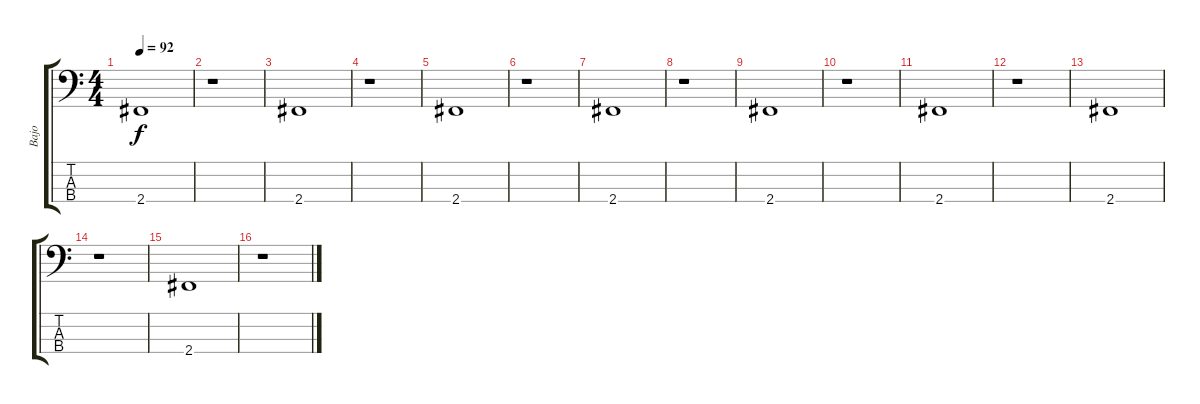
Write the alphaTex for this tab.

\track ("Bajo" "Bajo") {instrument electricbassfinger}
\staff {score tabs}
\tuning (G2 D2 A1 E1) {hide}
\ts (4 4)
\tempo 92
\clef f4
\ks c
2.4.1{dy f} |
r.1 |
2.4.1 |
r.1 |
2.4.1 |
r.1 |
2.4.1 |
r.1 |
2.4.1 |
r.1 |
2.4.1 |
r.1 |
2.4.1 |
r.1 |
2.4.1 |
r.1
